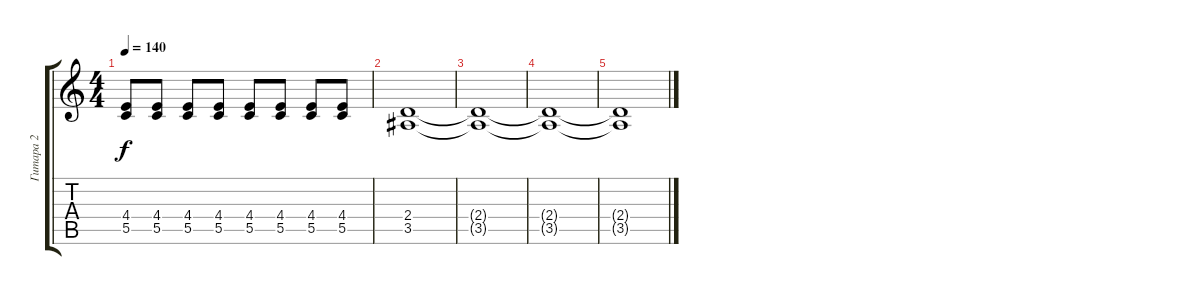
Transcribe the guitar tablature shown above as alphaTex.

\track ("Гитара 2" "Гитара 2") {instrument distortionguitar}
\staff {score tabs}
\tuning (D4 A3 F3 C3 G2 D2) {hide}
\ts (4 4)
\tempo 140
\clef g2
\ks c
(4.4 5.5).8{dy f} (4.4 5.5).8 (4.4 5.5).8 (4.4 5.5).8 (4.4 5.5).8 (4.4 5.5).8 (4.4 5.5).8 (4.4 5.5).8 |
(2.4 3.5).1 |
(2.4{t} 3.5{t}).1 |
(2.4{t} 3.5{t}).1 |
(2.4{t} 3.5{t}).1
